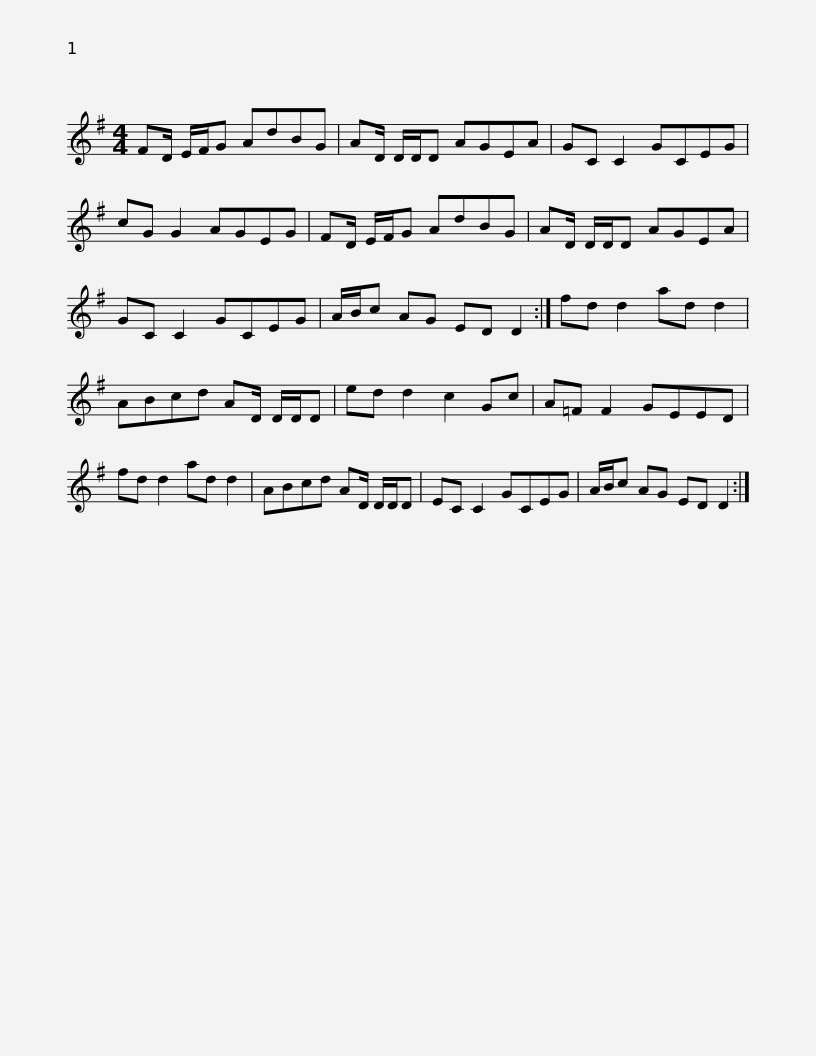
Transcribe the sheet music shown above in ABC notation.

X:1
L:1/8
M:4/4
I:linebreak $
K:G
V:1 treble
V:1
 FD/ E/F/G AdBG | AD/ D/D/D AGEA | GC C2 GCEG | cG G2 AGEG | FD/ E/F/G AdBG |$ %5
 AD/ D/D/D AGEA | GC C2 GCEG | A/B/c AG ED D2 :| fd d2 ad d2 | ABcd AD/ D/D/D | %10
 ed d2 c2 Gc |$ A=F F2 GEED | fd d2 ad d2 | ABcd AD/ D/D/D | EC C2 GCEG | %15
 A/B/c AG ED D2 :| %16
